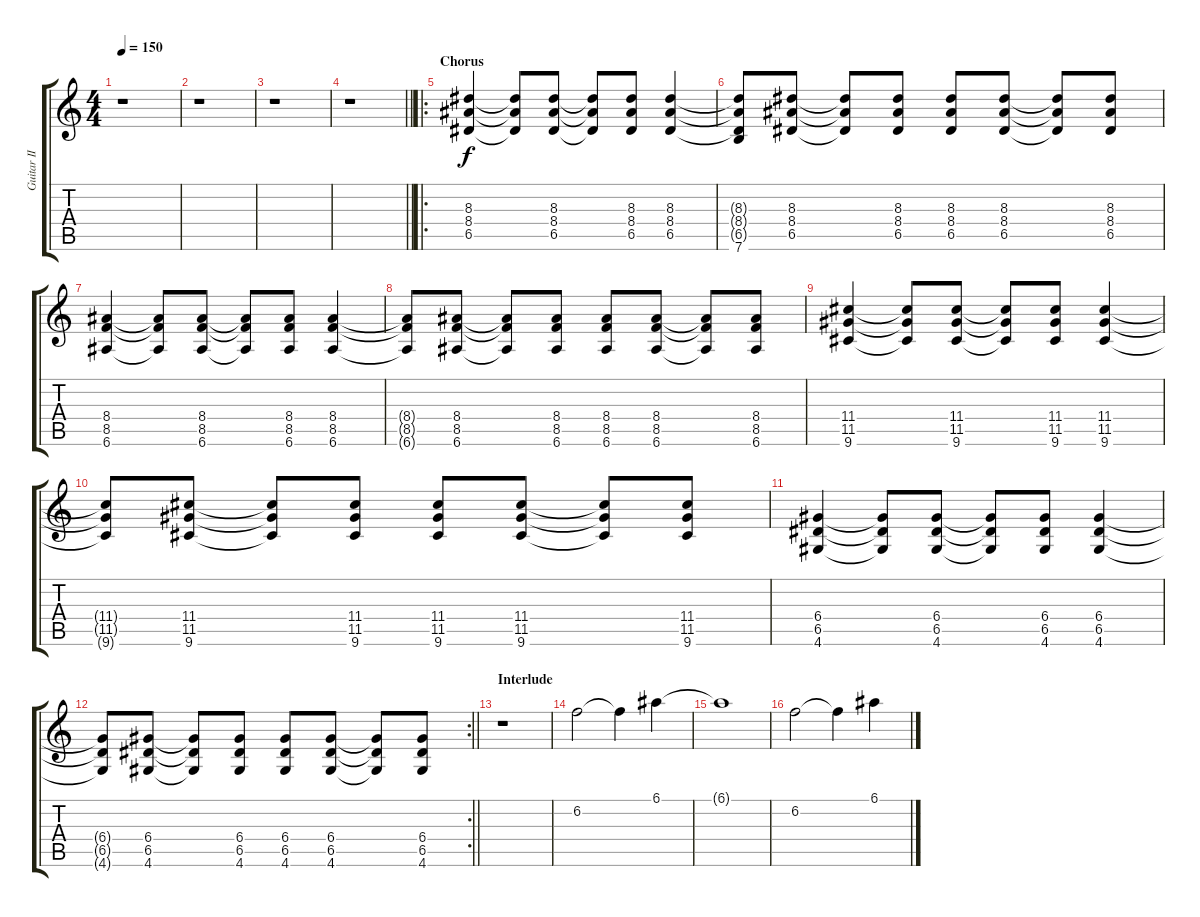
\track ("Guitar II" "Guitar II") {instrument distortionguitar}
\staff {score tabs}
\tuning (E4 B3 G3 D3 A2 E2) {hide}
\ts (4 4)
\tempo 150
\clef g2
\ks c
r.1{dy f} |
r.1 |
r.1 |
\barLineRight lightlight
r.1 |
\ro
\section ("" "Chorus")
(8.3 8.4 6.5).4 (8.3{t} 8.4{t} 6.5{t}).8 (8.3 8.4 6.5).8 (8.3{t} 8.4{t} 6.5{t}).8 (8.3 8.4 6.5).8 (8.3 8.4 6.5).4 |
(8.3{t} 8.4{t} 6.5{t} 7.6).8 (8.3 8.4 6.5).8 (8.3{t} 8.4{t} 6.5{t}).8 (8.3 8.4 6.5).8 (8.3 8.4 6.5).8 (8.3 8.4 6.5).8 (8.3{t} 8.4{t} 6.5{t}).8 (8.3 8.4 6.5).8 |
(8.4 8.5 6.6).4 (8.4{t} 8.5{t} 6.6{t}).8 (8.4 8.5 6.6).8 (8.4{t} 8.5{t} 6.6{t}).8 (8.4 8.5 6.6).8 (8.4 8.5 6.6).4 |
(8.4{t} 8.5{t} 6.6{t}).8 (8.4 8.5 6.6).8 (8.4{t} 8.5{t} 6.6{t}).8 (8.4 8.5 6.6).8 (8.4 8.5 6.6).8 (8.4 8.5 6.6).8 (8.4{t} 8.5{t} 6.6{t}).8 (8.4 8.5 6.6).8 |
(11.4 11.5 9.6).4 (11.4{t} 11.5{t} 9.6{t}).8 (11.4 11.5 9.6).8 (11.4{t} 11.5{t} 9.6{t}).8 (11.4 11.5 9.6).8 (11.4 11.5 9.6).4 |
(11.4{t} 11.5{t} 9.6{t}).8 (11.4 11.5 9.6).8 (11.4{t} 11.5{t} 9.6{t}).8 (11.4 11.5 9.6).8 (11.4 11.5 9.6).8 (11.4 11.5 9.6).8 (11.4{t} 11.5{t} 9.6{t}).8 (11.4 11.5 9.6).8 |
(6.4 6.5 4.6).4 (6.4{t} 6.5{t} 4.6{t}).8 (6.4 6.5 4.6).8 (6.4{t} 6.5{t} 4.6{t}).8 (6.4 6.5 4.6).8 (6.4 6.5 4.6).4 |
\rc 2
\barLineRight lightlight
(6.4{t} 6.5{t} 4.6{t}).8 (6.4 6.5 4.6).8 (6.4{t} 6.5{t} 4.6{t}).8 (6.4 6.5 4.6).8 (6.4 6.5 4.6).8 (6.4 6.5 4.6).8 (6.4{t} 6.5{t} 4.6{t}).8 (6.4 6.5 4.6).8 |
\section ("" "Interlude")
r.1 |
6.2.2 6.2{t}.4 6.1.4 |
6.1{t}.1 |
6.2.2 6.2{t}.4 6.1.4
